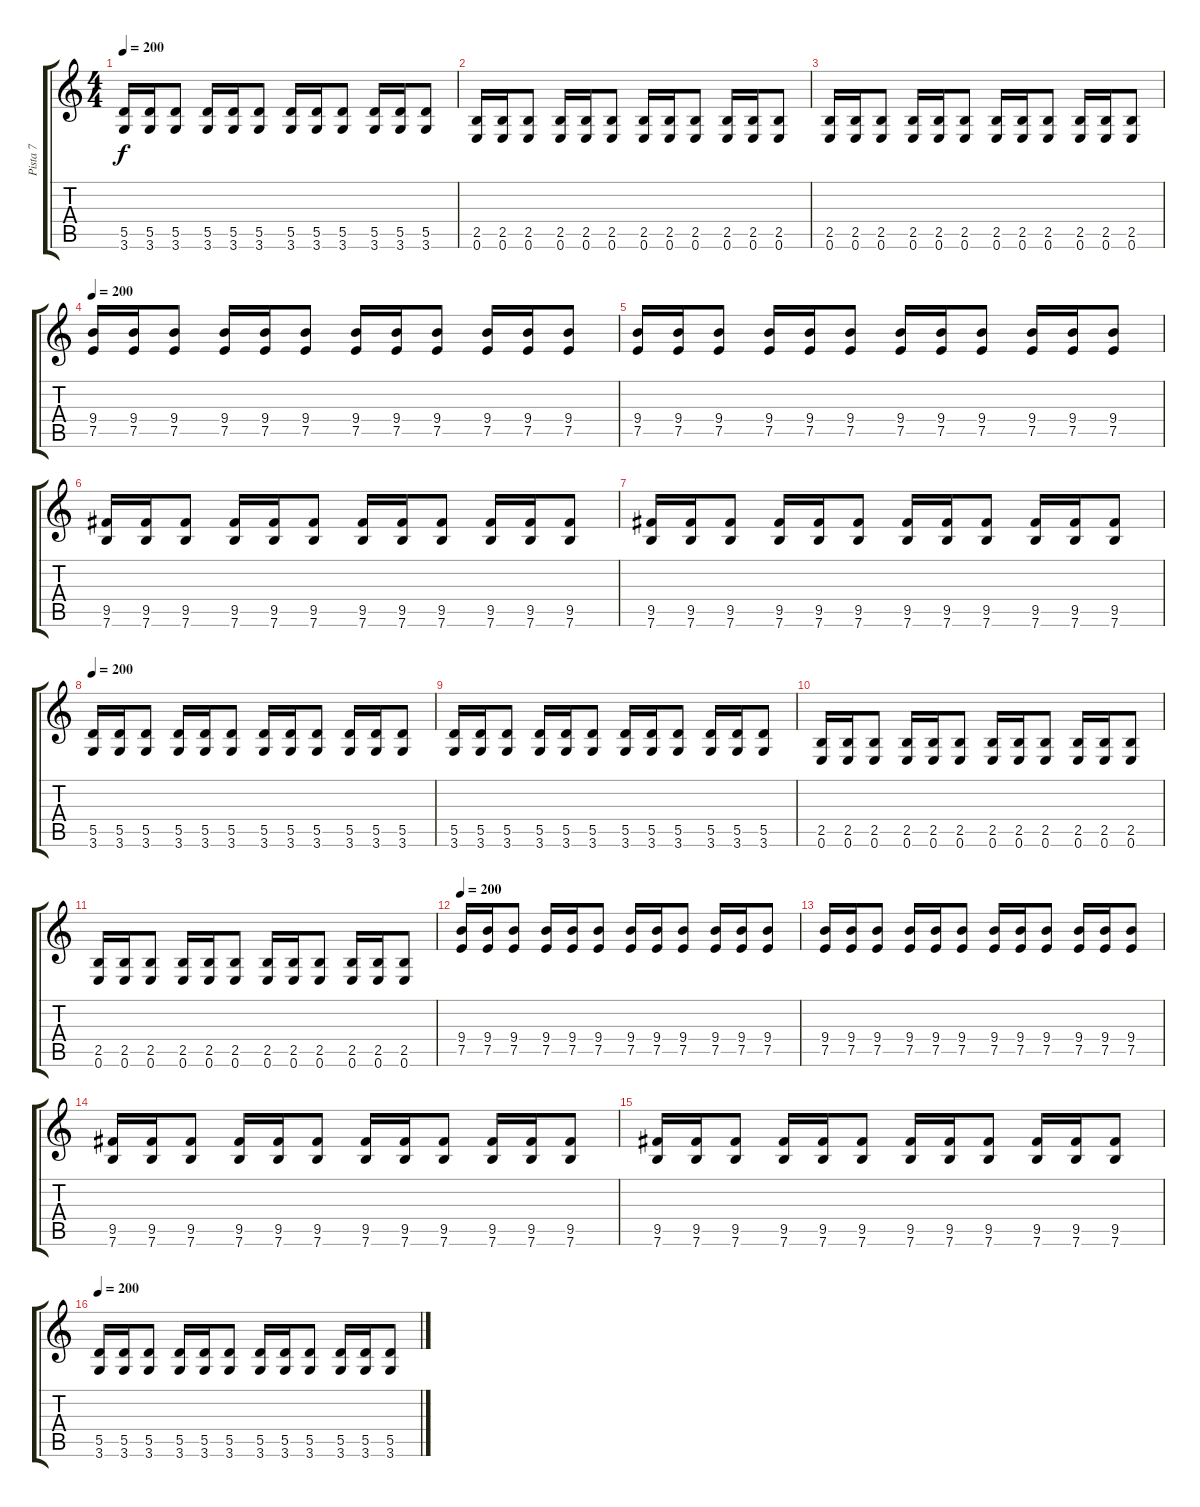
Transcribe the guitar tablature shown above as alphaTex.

\track ("Pista 7" "Pista 7") {instrument acousticguitarnylon}
\staff {score tabs}
\tuning (E4 B3 G3 D3 A2 E2) {hide}
\ts (4 4)
\tempo 200
\clef g2
\ks c
(5.5 3.6).16{dy f} (5.5 3.6).16 (5.5 3.6).8 (5.5 3.6).16 (5.5 3.6).16 (5.5 3.6).8 (5.5 3.6).16 (5.5 3.6).16 (5.5 3.6).8 (5.5 3.6).16 (5.5 3.6).16 (5.5 3.6).8 |
(2.5 0.6).16 (2.5 0.6).16 (2.5 0.6).8 (2.5 0.6).16 (2.5 0.6).16 (2.5 0.6).8 (2.5 0.6).16 (2.5 0.6).16 (2.5 0.6).8 (2.5 0.6).16 (2.5 0.6).16 (2.5 0.6).8 |
(2.5 0.6).16 (2.5 0.6).16 (2.5 0.6).8 (2.5 0.6).16 (2.5 0.6).16 (2.5 0.6).8 (2.5 0.6).16 (2.5 0.6).16 (2.5 0.6).8 (2.5 0.6).16 (2.5 0.6).16 (2.5 0.6).8 |
\tempo 200
(9.4 7.5).16 (9.4 7.5).16 (9.4 7.5).8 (9.4 7.5).16 (9.4 7.5).16 (9.4 7.5).8 (9.4 7.5).16 (9.4 7.5).16 (9.4 7.5).8 (9.4 7.5).16 (9.4 7.5).16 (9.4 7.5).8 |
(9.4 7.5).16 (9.4 7.5).16 (9.4 7.5).8 (9.4 7.5).16 (9.4 7.5).16 (9.4 7.5).8 (9.4 7.5).16 (9.4 7.5).16 (9.4 7.5).8 (9.4 7.5).16 (9.4 7.5).16 (9.4 7.5).8 |
(9.5 7.6).16 (9.5 7.6).16 (9.5 7.6).8 (9.5 7.6).16 (9.5 7.6).16 (9.5 7.6).8 (9.5 7.6).16 (9.5 7.6).16 (9.5 7.6).8 (9.5 7.6).16 (9.5 7.6).16 (9.5 7.6).8 |
(9.5 7.6).16 (9.5 7.6).16 (9.5 7.6).8 (9.5 7.6).16 (9.5 7.6).16 (9.5 7.6).8 (9.5 7.6).16 (9.5 7.6).16 (9.5 7.6).8 (9.5 7.6).16 (9.5 7.6).16 (9.5 7.6).8 |
\tempo 200
(5.5 3.6).16 (5.5 3.6).16 (5.5 3.6).8 (5.5 3.6).16 (5.5 3.6).16 (5.5 3.6).8 (5.5 3.6).16 (5.5 3.6).16 (5.5 3.6).8 (5.5 3.6).16 (5.5 3.6).16 (5.5 3.6).8 |
(5.5 3.6).16 (5.5 3.6).16 (5.5 3.6).8 (5.5 3.6).16 (5.5 3.6).16 (5.5 3.6).8 (5.5 3.6).16 (5.5 3.6).16 (5.5 3.6).8 (5.5 3.6).16 (5.5 3.6).16 (5.5 3.6).8 |
(2.5 0.6).16 (2.5 0.6).16 (2.5 0.6).8 (2.5 0.6).16 (2.5 0.6).16 (2.5 0.6).8 (2.5 0.6).16 (2.5 0.6).16 (2.5 0.6).8 (2.5 0.6).16 (2.5 0.6).16 (2.5 0.6).8 |
(2.5 0.6).16 (2.5 0.6).16 (2.5 0.6).8 (2.5 0.6).16 (2.5 0.6).16 (2.5 0.6).8 (2.5 0.6).16 (2.5 0.6).16 (2.5 0.6).8 (2.5 0.6).16 (2.5 0.6).16 (2.5 0.6).8 |
\tempo 200
(9.4 7.5).16 (9.4 7.5).16 (9.4 7.5).8 (9.4 7.5).16 (9.4 7.5).16 (9.4 7.5).8 (9.4 7.5).16 (9.4 7.5).16 (9.4 7.5).8 (9.4 7.5).16 (9.4 7.5).16 (9.4 7.5).8 |
(9.4 7.5).16 (9.4 7.5).16 (9.4 7.5).8 (9.4 7.5).16 (9.4 7.5).16 (9.4 7.5).8 (9.4 7.5).16 (9.4 7.5).16 (9.4 7.5).8 (9.4 7.5).16 (9.4 7.5).16 (9.4 7.5).8 |
(9.5 7.6).16 (9.5 7.6).16 (9.5 7.6).8 (9.5 7.6).16 (9.5 7.6).16 (9.5 7.6).8 (9.5 7.6).16 (9.5 7.6).16 (9.5 7.6).8 (9.5 7.6).16 (9.5 7.6).16 (9.5 7.6).8 |
(9.5 7.6).16 (9.5 7.6).16 (9.5 7.6).8 (9.5 7.6).16 (9.5 7.6).16 (9.5 7.6).8 (9.5 7.6).16 (9.5 7.6).16 (9.5 7.6).8 (9.5 7.6).16 (9.5 7.6).16 (9.5 7.6).8 |
\tempo 200
(5.5 3.6).16 (5.5 3.6).16 (5.5 3.6).8 (5.5 3.6).16 (5.5 3.6).16 (5.5 3.6).8 (5.5 3.6).16 (5.5 3.6).16 (5.5 3.6).8 (5.5 3.6).16 (5.5 3.6).16 (5.5 3.6).8
